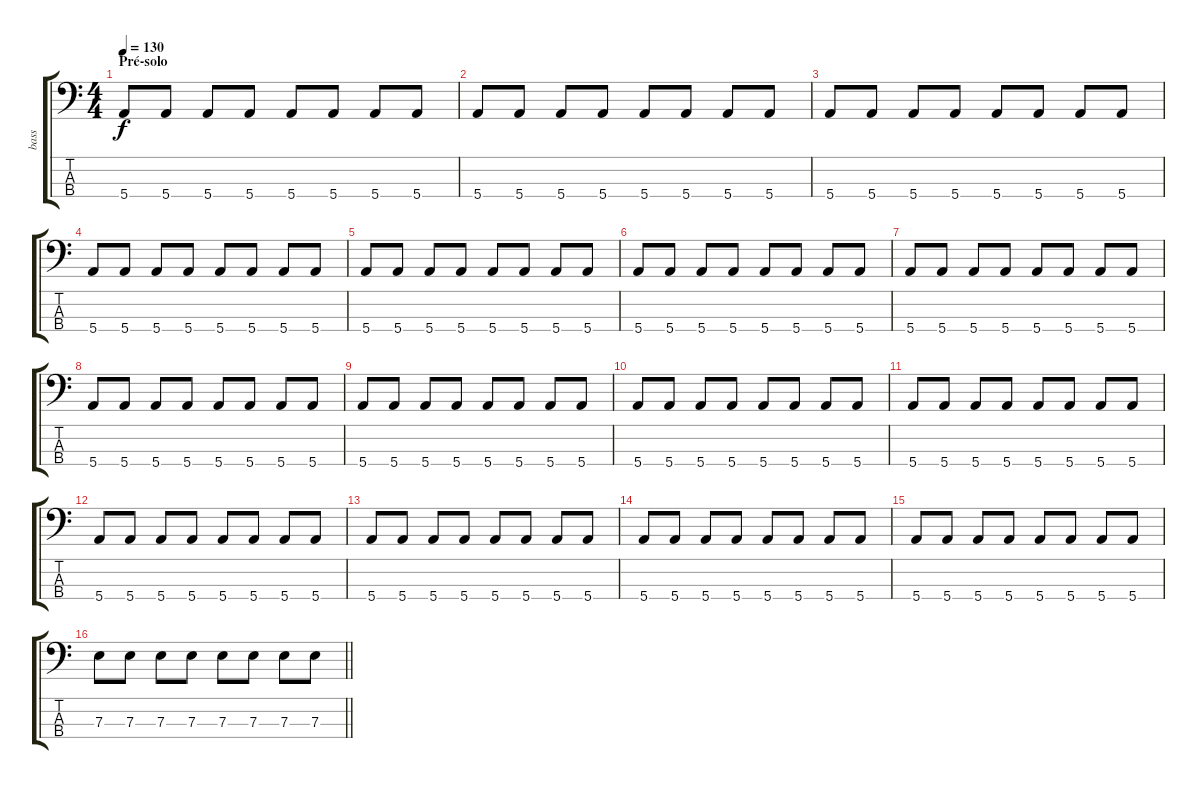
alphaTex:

\track ("bass" "bass") {instrument acousticguitarsteel}
\staff {score tabs}
\tuning (G2 D2 A1 E1) {hide}
\ts (4 4)
\section ("" "Pré-solo")
\tempo 130
\clef f4
\ks c
5.4.8{dy f} 5.4.8 5.4.8 5.4.8 5.4.8 5.4.8 5.4.8 5.4.8 |
5.4.8 5.4.8 5.4.8 5.4.8 5.4.8 5.4.8 5.4.8 5.4.8 |
5.4.8 5.4.8 5.4.8 5.4.8 5.4.8 5.4.8 5.4.8 5.4.8 |
5.4.8 5.4.8 5.4.8 5.4.8 5.4.8 5.4.8 5.4.8 5.4.8 |
5.4.8 5.4.8 5.4.8 5.4.8 5.4.8 5.4.8 5.4.8 5.4.8 |
5.4.8 5.4.8 5.4.8 5.4.8 5.4.8 5.4.8 5.4.8 5.4.8 |
5.4.8 5.4.8 5.4.8 5.4.8 5.4.8 5.4.8 5.4.8 5.4.8 |
5.4.8 5.4.8 5.4.8 5.4.8 5.4.8 5.4.8 5.4.8 5.4.8 |
5.4.8 5.4.8 5.4.8 5.4.8 5.4.8 5.4.8 5.4.8 5.4.8 |
5.4.8 5.4.8 5.4.8 5.4.8 5.4.8 5.4.8 5.4.8 5.4.8 |
5.4.8 5.4.8 5.4.8 5.4.8 5.4.8 5.4.8 5.4.8 5.4.8 |
5.4.8 5.4.8 5.4.8 5.4.8 5.4.8 5.4.8 5.4.8 5.4.8 |
5.4.8 5.4.8 5.4.8 5.4.8 5.4.8 5.4.8 5.4.8 5.4.8 |
5.4.8 5.4.8 5.4.8 5.4.8 5.4.8 5.4.8 5.4.8 5.4.8 |
5.4.8 5.4.8 5.4.8 5.4.8 5.4.8 5.4.8 5.4.8 5.4.8 |
\barLineRight lightlight
7.3.8 7.3.8 7.3.8 7.3.8 7.3.8 7.3.8 7.3.8 7.3.8
